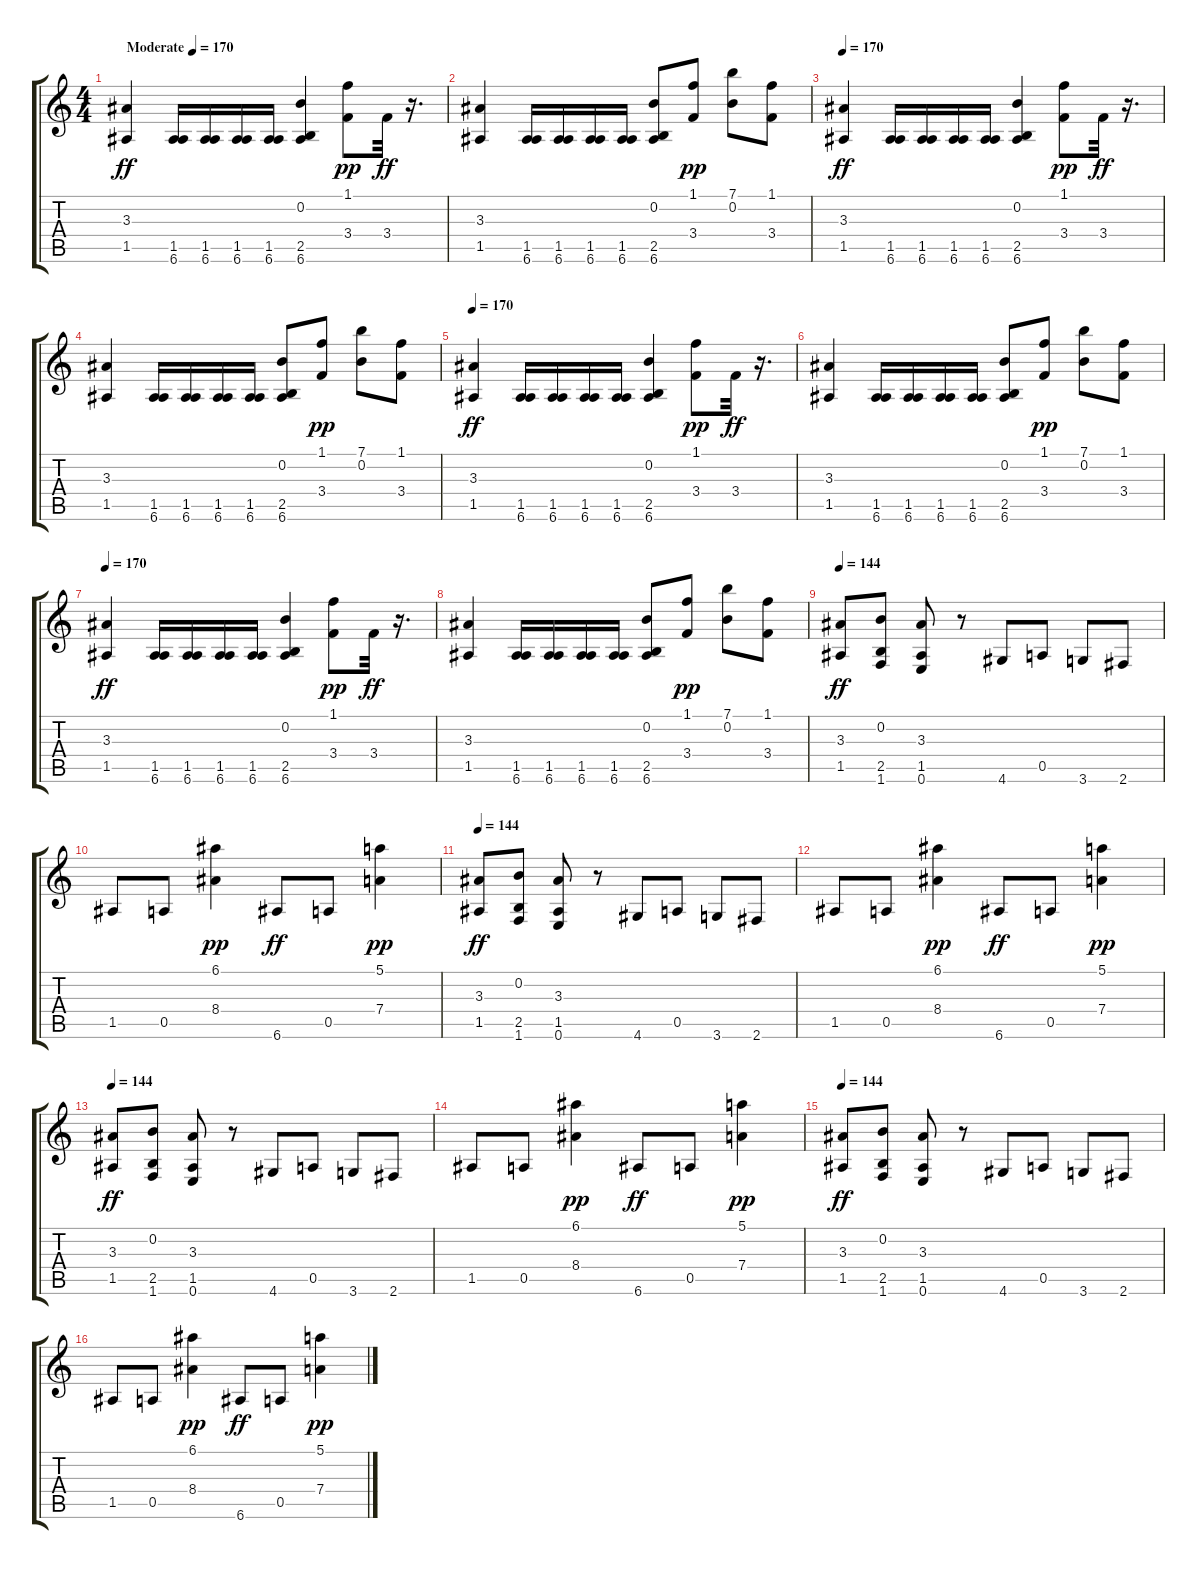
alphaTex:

\track "" {instrument distortionguitar}
\staff {score tabs}
\tuning (E4 B3 G3 D3 A2 E2) {hide}
\ts (4 4)
\tempo (170 "Moderate")
\clef g2
\ks c
(3.3 1.5).4{dy ff instrument distortionguitar} (1.5 6.6).16 (1.5 6.6).16 (1.5 6.6).16 (1.5 6.6).16 (0.2 2.5 6.6).4 (1.1 3.4).8{dy pp} 3.4.32{dy ff} r.16{d} |
(3.3 1.5).4 (1.5 6.6).16 (1.5 6.6).16 (1.5 6.6).16 (1.5 6.6).16 (0.2 2.5 6.6).8 (1.1 3.4).8{dy pp} (7.1 0.2).8 (1.1 3.4).8 |
\tempo 170
(3.3 1.5).4{dy ff} (1.5 6.6).16 (1.5 6.6).16 (1.5 6.6).16 (1.5 6.6).16 (0.2 2.5 6.6).4 (1.1 3.4).8{dy pp} 3.4.32{dy ff} r.16{d} |
(3.3 1.5).4 (1.5 6.6).16 (1.5 6.6).16 (1.5 6.6).16 (1.5 6.6).16 (0.2 2.5 6.6).8 (1.1 3.4).8{dy pp} (7.1 0.2).8 (1.1 3.4).8 |
\tempo 170
(3.3 1.5).4{dy ff} (1.5 6.6).16 (1.5 6.6).16 (1.5 6.6).16 (1.5 6.6).16 (0.2 2.5 6.6).4 (1.1 3.4).8{dy pp} 3.4.32{dy ff} r.16{d} |
(3.3 1.5).4 (1.5 6.6).16 (1.5 6.6).16 (1.5 6.6).16 (1.5 6.6).16 (0.2 2.5 6.6).8 (1.1 3.4).8{dy pp} (7.1 0.2).8 (1.1 3.4).8 |
\tempo 170
(3.3 1.5).4{dy ff} (1.5 6.6).16 (1.5 6.6).16 (1.5 6.6).16 (1.5 6.6).16 (0.2 2.5 6.6).4 (1.1 3.4).8{dy pp} 3.4.32{dy ff} r.16{d} |
(3.3 1.5).4 (1.5 6.6).16 (1.5 6.6).16 (1.5 6.6).16 (1.5 6.6).16 (0.2 2.5 6.6).8 (1.1 3.4).8{dy pp} (7.1 0.2).8 (1.1 3.4).8 |
\tempo 144
(3.3 1.5).8{dy ff} (0.2 2.5 1.6).8 (3.3 1.5 0.6).8 r.8 4.6.8 0.5.8 3.6.8 2.6.8 |
1.5.8 0.5.8 (6.1 8.4).4{dy pp} 6.6.8{dy ff} 0.5.8 (5.1 7.4).4{dy pp} |
\tempo 144
(3.3 1.5).8{dy ff} (0.2 2.5 1.6).8 (3.3 1.5 0.6).8 r.8 4.6.8 0.5.8 3.6.8 2.6.8 |
1.5.8 0.5.8 (6.1 8.4).4{dy pp} 6.6.8{dy ff} 0.5.8 (5.1 7.4).4{dy pp} |
\tempo 144
(3.3 1.5).8{dy ff} (0.2 2.5 1.6).8 (3.3 1.5 0.6).8 r.8 4.6.8 0.5.8 3.6.8 2.6.8 |
1.5.8 0.5.8 (6.1 8.4).4{dy pp} 6.6.8{dy ff} 0.5.8 (5.1 7.4).4{dy pp} |
\tempo 144
(3.3 1.5).8{dy ff} (0.2 2.5 1.6).8 (3.3 1.5 0.6).8 r.8 4.6.8 0.5.8 3.6.8 2.6.8 |
1.5.8 0.5.8 (6.1 8.4).4{dy pp} 6.6.8{dy ff} 0.5.8 (5.1 7.4).4{dy pp}
